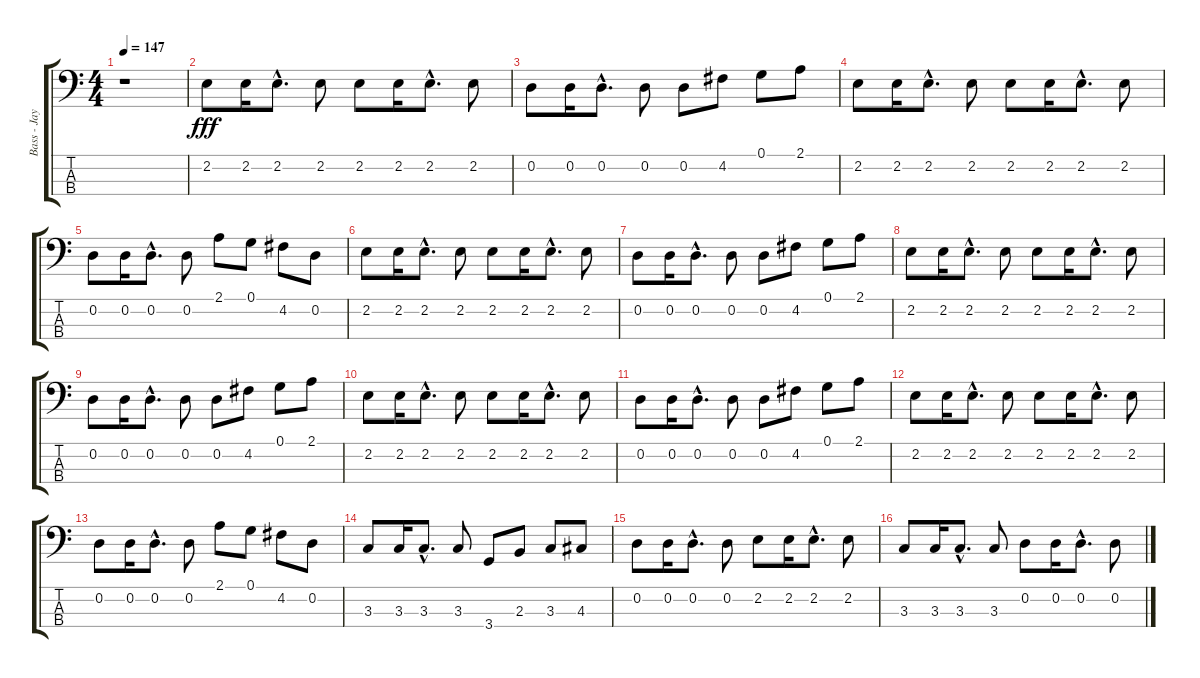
\track ("Bass - Jay Bentley" "Bass - Jay") {instrument electricbasspick}
\staff {score tabs}
\tuning (G2 D2 A1 E1) {hide}
\ts (4 4)
\tempo 147
\clef f4
\ks c
r.1{dy fff instrument electricbasspick} |
2.2.8 2.2.16 2.2{hac}.8{d} 2.2.8 2.2.8 2.2.16 2.2{hac}.8{d} 2.2.8 |
0.2.8 0.2.16 0.2{hac}.8{d} 0.2.8 0.2.8 4.2.8 0.1.8 2.1.8 |
2.2.8 2.2.16 2.2{hac}.8{d} 2.2.8 2.2.8 2.2.16 2.2{hac}.8{d} 2.2.8 |
0.2.8 0.2.16 0.2{hac}.8{d} 0.2.8 2.1.8 0.1.8 4.2.8 0.2.8 |
2.2.8 2.2.16 2.2{hac}.8{d} 2.2.8 2.2.8 2.2.16 2.2{hac}.8{d} 2.2.8 |
0.2.8 0.2.16 0.2{hac}.8{d} 0.2.8 0.2.8 4.2.8 0.1.8 2.1.8 |
2.2.8 2.2.16 2.2{hac}.8{d} 2.2.8 2.2.8 2.2.16 2.2{hac}.8{d} 2.2.8 |
0.2.8 0.2.16 0.2{hac}.8{d} 0.2.8 0.2.8 4.2.8 0.1.8 2.1.8 |
2.2.8 2.2.16 2.2{hac}.8{d} 2.2.8 2.2.8 2.2.16 2.2{hac}.8{d} 2.2.8 |
0.2.8 0.2.16 0.2{hac}.8{d} 0.2.8 0.2.8 4.2.8 0.1.8 2.1.8 |
2.2.8 2.2.16 2.2{hac}.8{d} 2.2.8 2.2.8 2.2.16 2.2{hac}.8{d} 2.2.8 |
0.2.8 0.2.16 0.2{hac}.8{d} 0.2.8 2.1.8 0.1.8 4.2.8 0.2.8 |
3.3.8 3.3.16 3.3{hac}.8{d} 3.3.8 3.4.8 2.3.8 3.3.8 4.3.8 |
0.2.8 0.2.16 0.2{hac}.8{d} 0.2.8 2.2.8 2.2.16 2.2{hac}.8{d} 2.2.8 |
3.3.8 3.3.16 3.3{hac}.8{d} 3.3.8 0.2.8 0.2.16 0.2{hac}.8{d} 0.2.8
